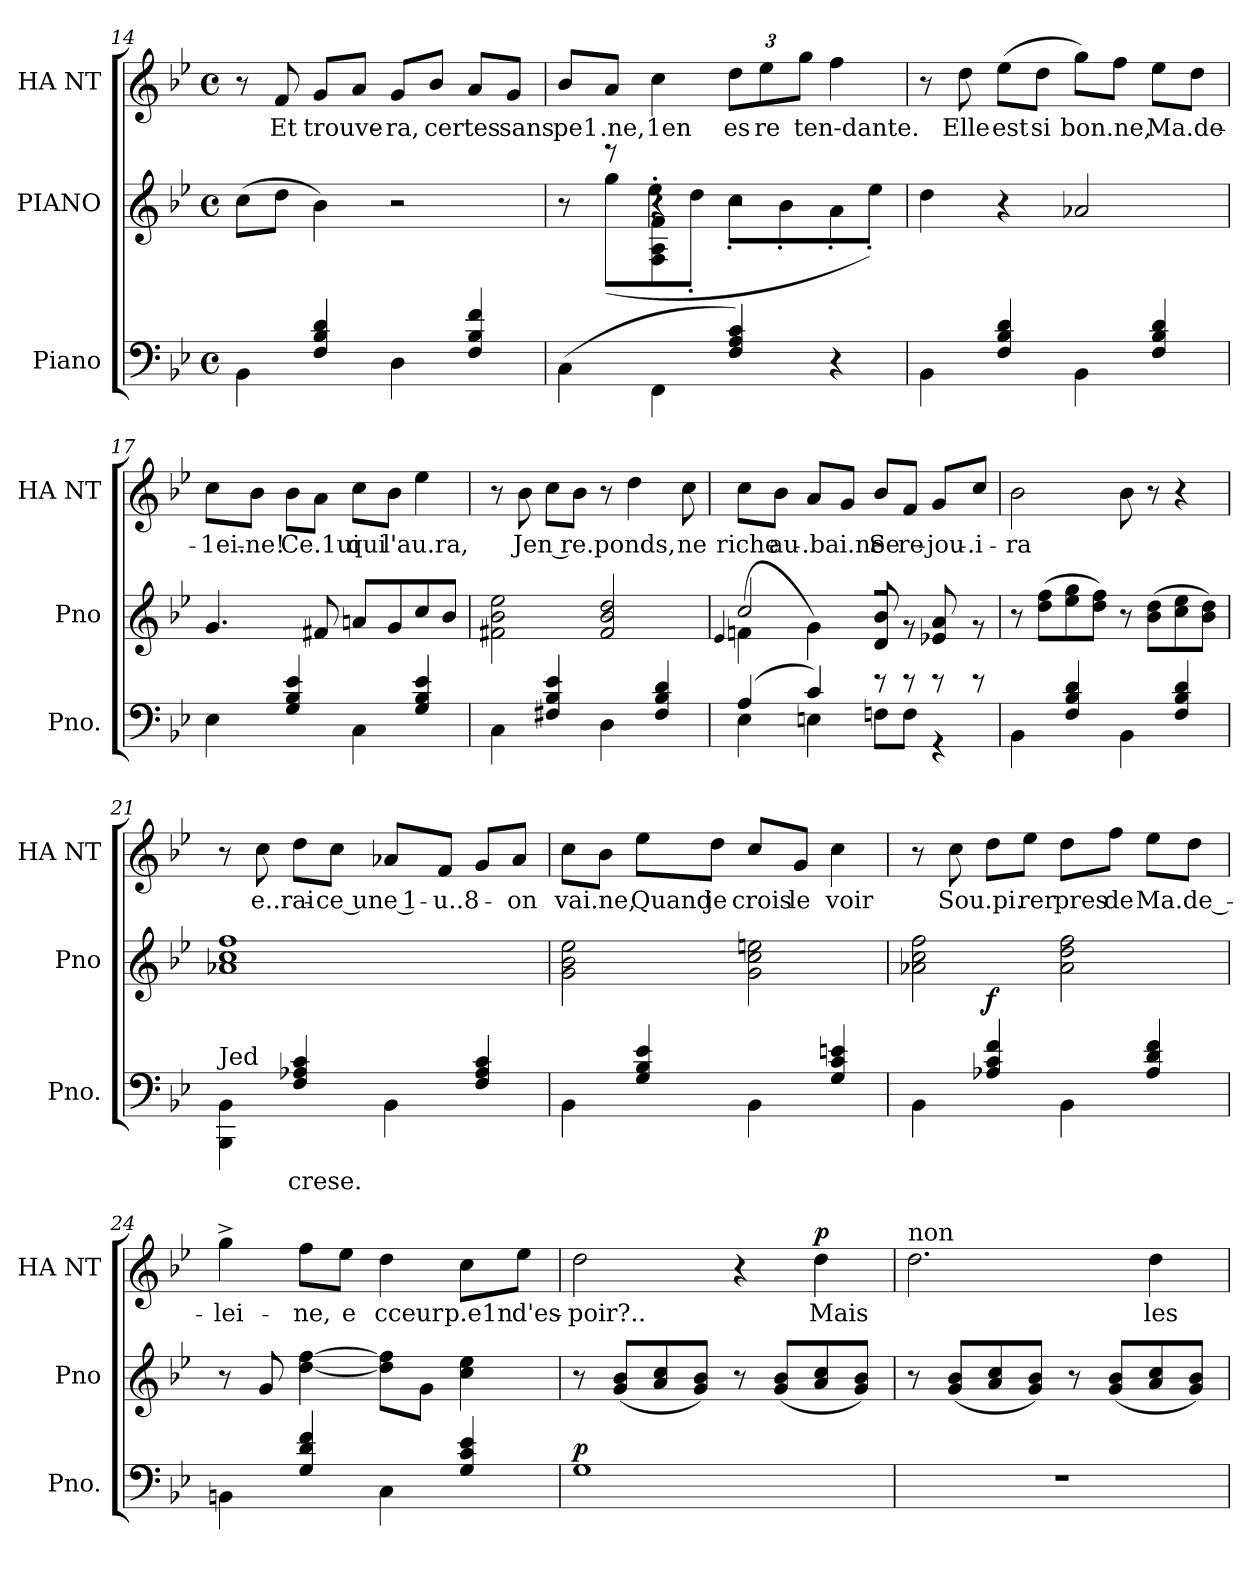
**kern	**text	**dynam	**kern	**kern	**text	**dynam
*part3	*part3	*part3	*part2	*part1	*part1	*part1
*staff3	*staff3	*staff3	*staff2	*staff1	*staff1	*staff1
*I"Piano	*	*	*I"PIANO	*I"HA NT	*	*
*I'Pno.	*	*	*I'Pno	*I'HA NT	*	*
*clefF4	*	*	*clefG2	*clefG2	*	*
*k[b-e-]	*	*	*k[b-e-]	*k[b-e-]	*	*
*M4/4	*	*	*M4/4	*M4/4	*	*
*met(c)	*	*	*met(c)	*met(c)	*	*
=14	=14	=14	=14	=14	=14	=14
4BB-\	.	.	(8cc\L	8r	.	.
.	.	.	8dd\J	8f/	Et	.
4F/ 4B-/ 4d/	.	.	4b-\)	8g/L	trouve-	.
.	.	.	.	8a/J	.	.
4D\	.	.	2r	8g/L	ra,	.
.	.	.	.	8b-/J	certes	.
4F/ 4B-/ 4f/	.	.	.	8a/L	.	.
.	.	.	.	8g/J	sans	.
=15	=15	=15	=15	=15	=15	=15
*	*	*	*^	*	*	*
*	*	*	*	*^	*	*	*
(4C\	.	.	8r	8ryy	4ryy	8b-/L	pe1	.
.	.	.	8r	(8gg\L	.	8a/J	.ne,	.
4FF\	.	.	4r	8F/ 8A/ 8f/	4ee-'\	4cc\	1en	.
.	.	.	.	8dd'\J	.	.	.	.
4F/ 4A/ 4c/)	.	.	2r	8cc'\L	2r	12dd\L	es	.
.	.	.	.	.	.	12ee-\	re	.
.	.	.	.	8b-'\	.	.	.	.
.	.	.	.	.	.	12gg\J	ten-dante.	.
4r	.	.	.	8a'\	.	4ff\	.	.
.	.	.	.	8ee-'\J)	.	.	.	.
*	*	*	*v	*v	*v	*	*	*
!!LO:LB:g=z
=16	=16	=16	=16	=16	=16	=16
4BB-\	.	.	4dd\	8r	.	.
.	.	.	.	8dd\	Elle	.
4F/ 4B-/ 4d/	.	.	4r	(8ee-\L	est	.
.	.	.	.	8dd\J	si	.
4BB-\	.	.	2a-X/	8gg\L)	bon.ne,	.
.	.	.	.	8ff\J	.	.
4F/ 4B-/ 4d/	.	.	.	8ee-\L	Ma.de-	.
.	.	.	.	8dd\J	.	.
=17	=17	=17	=17	=17	=17	=17
4E-\	.	.	4.g/	8cc\L	1ei.-	.
.	.	.	.	8b-\J	ne!	.
4G/ 4B-/ 4e-/	.	.	.	8b-\L	Ce.1ui	.
.	.	.	8f#X/	8a\J	.	.
4C\	.	.	8an/L	8cc\L	qui	.
.	.	.	8g/	8b-\J	l'au.ra,	.
4G/ 4B-/ 4e-/	.	.	8cc/	4ee-\	.	.
.	.	.	8b-/J	.	.	.
=18	=18	=18	=18	=18	=18	=18
4C\	.	.	2f#X\ 2b-\ 2ee-\	8r	.	.
.	.	.	.	8b-\	Jen re.ponds,	.
4F#X/ 4B-/ 4e-/	.	.	.	8cc\L	.	.
.	.	.	.	8b-\J	.	.
4D\	.	.	2f#/ 2b-/ 2dd/	8r	.	.
.	.	.	.	4dd\	.	.
4F#/ 4B-/ 4d/	.	.	.	.	.	.
.	.	.	.	8cc\	ne	.
!!LO:LB:g=z
=19	=19	=19	=19	=19	=19	=19
.	.	.	4qqe-/	.	.	.
*^	*	*	*^	*	*	*
(4A/	4E-\	.	.	(4fn\	2cc/	8cc\L	riche	.
.	.	.	.	.	.	8b-\J	au-	.
4c/)	4En\	.	.	4g\)	.	8a/L	.bai.ne	.
.	.	.	.	.	.	8g/J	.	.
8r	8Fn\L	.	.	2r	8d/ 8b-/	8b-/L	Se	.
8r	8F\J	.	.	.	8r	8f/J	re-	.
8r	4r	.	.	.	8e-X/ 8a/	8g/L	jou-	.
8r	.	.	.	.	8r	8cc/J	.i-	.
*v	*v	*	*	*	*	*	*	*
*	*	*	*v	*v	*	*	*
=20	=20	=20	=20	=20	=20	=20
4BB-\	.	.	8r	2b-\	ra	.
.	.	.	(8dd\ 8ff\L	.	.	.
4F/ 4B-/ 4d/	.	.	8ee-\ 8gg\	.	.	.
.	.	.	8dd\ 8ff\J)	.	.	.
4BB-\	.	.	8r	8b-\	.	.
.	.	.	(8b-\ 8dd\L	8r	.	.
4F/ 4B-/ 4d/	.	.	8cc\ 8ee-\	4r	.	.
.	.	.	8b-\ 8dd\J)	.	.	.
=21	=21	=21	=21	=21	=21	=21
!LO:TX:t=Jed	!	!	!	!	!	!
4BBB-\ 4BB-\	.	.	1a-X/ 1cc/ 1ff/	8r	.	.
.	.	.	.	8cc\	e..rai-	poco
4F/ 4A-X/ 4c/	crese.	.	.	8dd\L	.	cresc
.	.	.	.	8cc\J	ce une 1-	.
4BB-\	.	.	.	8a-X/L	.	.
.	.	.	.	8f/J	u..8-	.
4F/ 4A-/ 4c/	.	.	.	8g/L	.	.
.	.	.	.	8a-/J	- on	.
!!LO:LB:g=z
=22	=22	=22	=22	=22	=22	=22
4BB-\	.	.	2g\ 2b-\ 2ee-\	8cc\L	vai.ne,	.
.	.	.	.	8b-\J	.	.
4G/ 4B-/ 4e-/	.	.	.	8ee-\L	Quand	.
.	.	.	.	8dd\J	je	.
4BB-\	.	.	2g\ 2cc\ 2een\	8cc/L	crois	.
.	.	.	.	8g/J	le	.
4G/ 4c/ 4en/	.	.	.	4cc\	voir	.
=23	=23	=23	=23	=23	=23	=23
4BB-\	.	.	2a-X\ 2cc\ 2ff\	8r	.	.
.	.	.	.	8cc\	Sou.pi.	.
4A-X/ 4c/ 4f/	.	f.	.	8dd\L	.	.
.	.	.	.	8ee-\J	rer	.
4BB-\	.	.	2a-\ 2dd\ 2ff\	8dd\L	pres	.
.	.	.	.	8ff\J	de	.
4A-/ 4d/ 4f/	.	.	.	8ee-\L	Ma.de ­-	.
.	.	.	.	8dd\J	.	.
=24	=24	=24	=24	=24	=24	=24
4BBn\	.	.	8r	4gg^\	lei-	.
.	.	.	8g/	.	.	.
4G/ 4d/ 4f/	.	.	[4dd\ [4ff\	8ff\L	ne,	.
.	.	.	.	8ee-\J	e	.
4C\	.	.	8dd]\ 8ff]\L	4dd\	cceur	.
.	.	.	8g\J	.	.	.
4G/ 4c/ 4e-/	.	.	4cc\ 4ee-\	8cc\L	p.e1n	.
.	.	.	.	8ee-\J	d'es-	.
!!LO:PB:g=z
=25	=25	=25	=25	=25	=25	=25
1G/	.	p	8r	2dd\	poir?..	.
.	.	.	(8g/ 8b-/L	.	.	.
.	.	.	8a/ 8cc/	.	.	.
.	.	.	8g/ 8b-/J)	.	.	.
.	.	.	8r	4r	.	.
.	.	.	(8g/ 8b-/L	.	.	.
.	.	.	8a/ 8cc/	4dd\	Mais	p
.	.	.	8g/ 8b-/J)	.	.	.
=26	=26	=26	=26	=26	=26	=26
!	!	!	!	!LO:TX:t=non	!	!
1r	.	.	8r	2.dd\	.	.
.	.	.	(8g/ 8b-/L	.	.	.
.	.	.	8a/ 8cc/	.	.	.
.	.	.	8g/ 8b-/J)	.	.	.
.	.	.	8r	.	.	.
.	.	.	(8g/ 8b-/L	.	.	.
.	.	.	8a/ 8cc/	4dd\	les	.
.	.	.	8g/ 8b-/J)	.	.	.
=	=	=	=	=	=	=
*-	*-	*-	*-	*-	*-	*-
